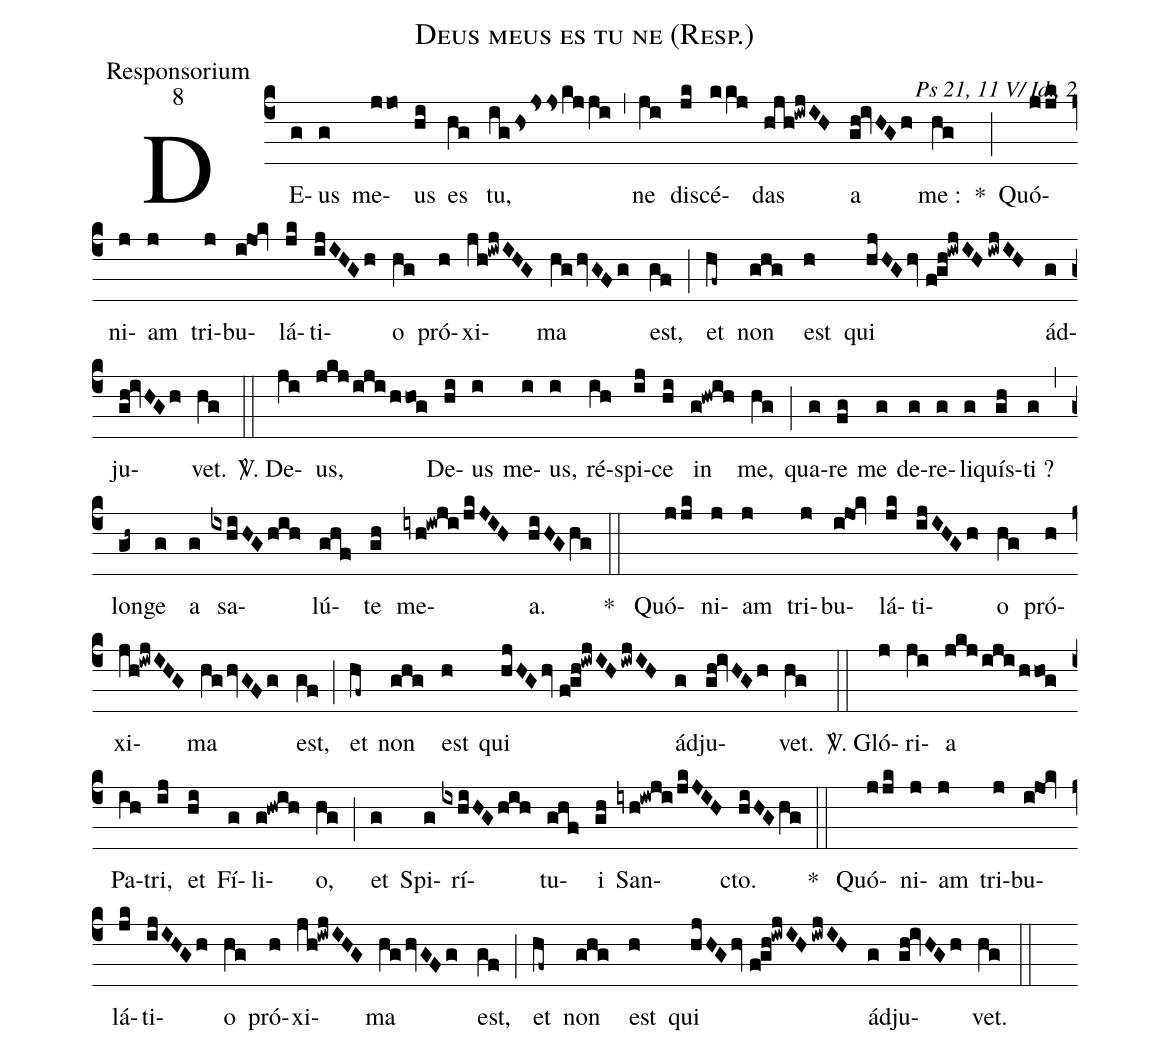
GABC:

name:Deus meus es tu ne (Resp.);
office-part:Responsorium;
mode:8;
commentary:Ps 21, 11 V/ Id., 2;
%%
(c4)DE(g)us(g) me(jjo)us(hi) es(hg) tu,(ighsjsskjji) (,) ne(ji) di(jk)scé(kkj)das(hjh!iwjIH) a(gh!ivHGh) me :(hg) *(;) Quó(jjk)ni(j)am(j) tri(j)bu(i!jok)lá(jk)ti(ijIHGh)o(hg) pró(h)xi(jh!iwjIHG)ma(hg/hvGFg) est,(gf) (;) et(hf~) non(ghg) est(h) qui(hjHGhv//fgh!iwjIH/iwjIH) ád(g)ju(gh!ivHGh)vet.(hg) (::)

<sp>V/</sp>. De(ji)us,(jkj/iji/hhog) De(hi)us(i) me(i)us,(i) ré(ih)spi(ij)ce(hi) in(g!hwih) me,(hg) (;) qua(g)re(fg) me(g) de(g)re(g)li(g)quís(gh)ti ?(g) (,) lon(gh~)ge(g) a(g) sa(ixhiHGhih)lú(ghf)te(gh) me(iyh!iwji/jkJIH)a.(hiHGhg) (::)
*() Quó(jjk)ni(j)am(j) tri(j)bu(i!jok)lá(jk)ti(ijIHGh)o(hg) pró(h)xi(jh!iwjIHG)ma(hg/hvGFg) est,(gf) (;) et(hf~) non(ghg) est(h) qui(hjHGhv//fgh!iwjIH/iwjIH) ád(g)ju(gh!ivHGh)vet.(hg) (::)

<sp>V/</sp>. Gló(j)ri(ji)a(jkj/iji/hhog) Pa(ih)tri,(ij) et(hi) Fí(g)li(g!hwih)o,(hg) (;) et(g) Spi(g)rí(ixhiHG/hih)tu(ghf)i(gh) San(iyh!iwji/jkJIH)cto.(hiHGhg) (::)
*() Quó(jjk)ni(j)am(j) tri(j)bu(i!jok)lá(jk)ti(ijIHGh)o(hg) pró(h)xi(jh!iwjIHG)ma(hg/hvGFg) est,(gf) (;) et(hf~) non(ghg) est(h) qui(hjHGhv//fgh!iwjIH/iwjIH) ád(g)ju(gh!ivHGh)vet.(hg) (::)
